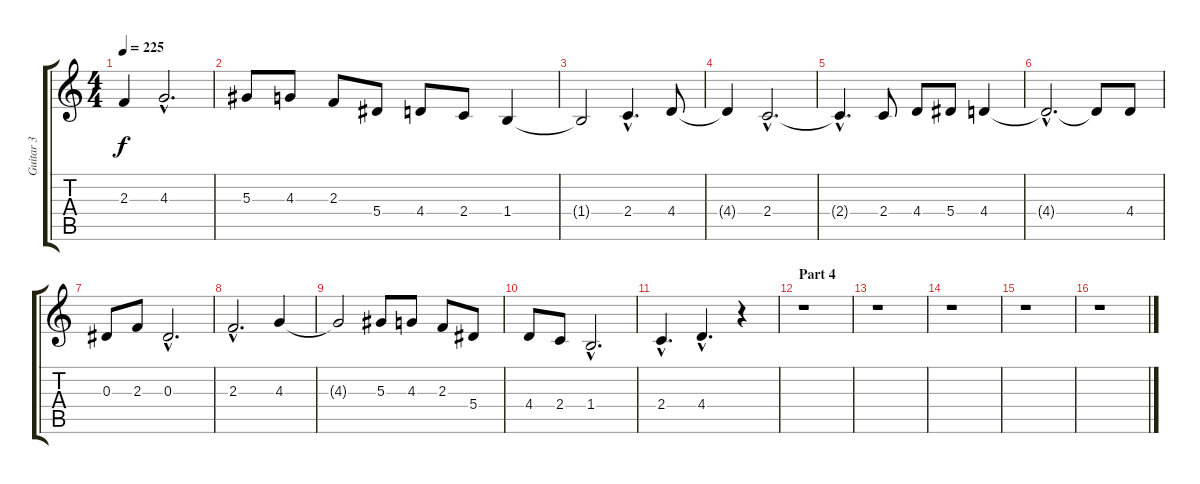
\track ("Guitar 3" "Guitar 3") {instrument distortionguitar}
\staff {score tabs}
\tuning (C4 G3 Eb3 Bb2 F2 C2) {hide}
\ts (4 4)
\tempo 225
\clef g2
\ks c
2.3{t}.4{dy f} 4.3{hac}.2{d} |
5.3.8 4.3.8 2.3.8 5.4.8 4.4.8 2.4.8 1.4.4 |
1.4{t}.2 2.4{hac}.4{d} 4.4.8 |
4.4{t}.4 2.4{hac}.2{d} |
2.4{hac t}.4{d} 2.4.8 4.4.8 5.4.8 4.4.4 |
4.4{hac t}.2{d} 4.4{t}.8 4.4.8 |
0.3.8 2.3.8 0.3{hac}.2{d} |
2.3{hac}.2{d} 4.3.4 |
4.3{t}.2 5.3.8 4.3.8 2.3.8 5.4.8 |
4.4.8 2.4.8 1.4{hac}.2{d} |
2.4{hac}.4{d} 4.4{hac}.4{d} r.4 |
\section ("" "Part 4")
r.1 |
r.1 |
r.1 |
r.1 |
r.1
